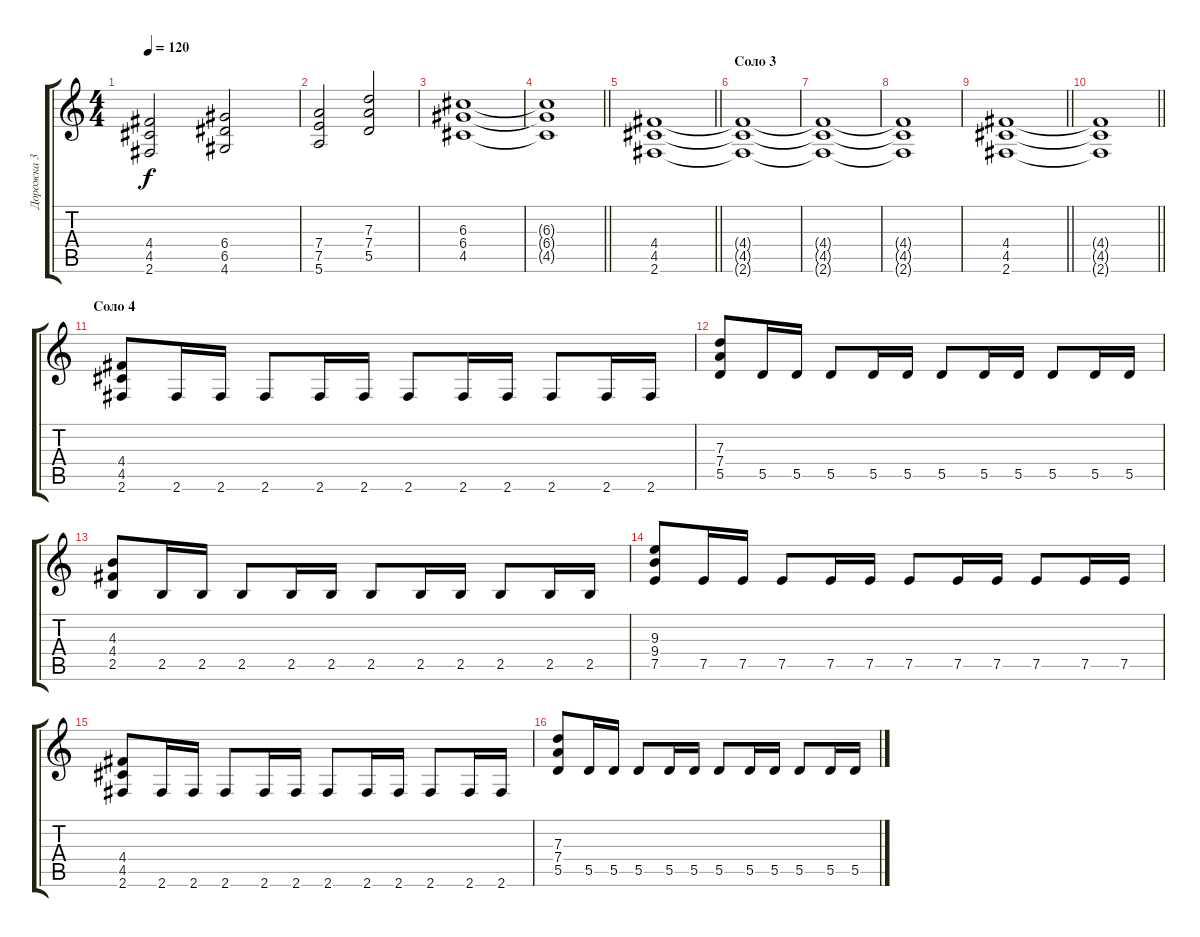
\track ("Дорожка 3" "Дорожка 3") {solo instrument distortionguitar}
\staff {score tabs}
\tuning (E4 B3 G3 D3 A2 E2) {hide}
\ts (4 4)
\tempo 120
\clef g2
\ks c
(4.4 4.5 2.6).2{dy f} (6.4 6.5 4.6).2 |
(7.4 7.5 5.6).2 (7.3 7.4 5.5).2 |
(6.3 6.4 4.5).1 |
\barLineRight lightlight
(6.3{t} 6.4{t} 4.5{t}).1 |
\barLineRight lightlight
(4.4 4.5 2.6).1 |
\section ("" "Соло 3")
(4.4{t} 4.5{t} 2.6{t}).1 |
(4.4{t} 4.5{t} 2.6{t}).1 |
(4.4{t} 4.5{t} 2.6{t}).1 |
\barLineRight lightlight
(4.4 4.5 2.6).1 |
\barLineRight lightlight
(4.4{t} 4.5{t} 2.6{t}).1 |
\section ("" "Соло 4")
(4.4 4.5 2.6).8 2.6.16 2.6.16 2.6.8 2.6.16 2.6.16 2.6.8 2.6.16 2.6.16 2.6.8 2.6.16 2.6.16 |
(7.3 7.4 5.5).8 5.5.16 5.5.16 5.5.8 5.5.16 5.5.16 5.5.8 5.5.16 5.5.16 5.5.8 5.5.16 5.5.16 |
(4.3 4.4 2.5).8 2.5.16 2.5.16 2.5.8 2.5.16 2.5.16 2.5.8 2.5.16 2.5.16 2.5.8 2.5.16 2.5.16 |
(9.3 9.4 7.5).8 7.5.16 7.5.16 7.5.8 7.5.16 7.5.16 7.5.8 7.5.16 7.5.16 7.5.8 7.5.16 7.5.16 |
(4.4 4.5 2.6).8 2.6.16 2.6.16 2.6.8 2.6.16 2.6.16 2.6.8 2.6.16 2.6.16 2.6.8 2.6.16 2.6.16 |
(7.3 7.4 5.5).8 5.5.16 5.5.16 5.5.8 5.5.16 5.5.16 5.5.8 5.5.16 5.5.16 5.5.8 5.5.16 5.5.16
